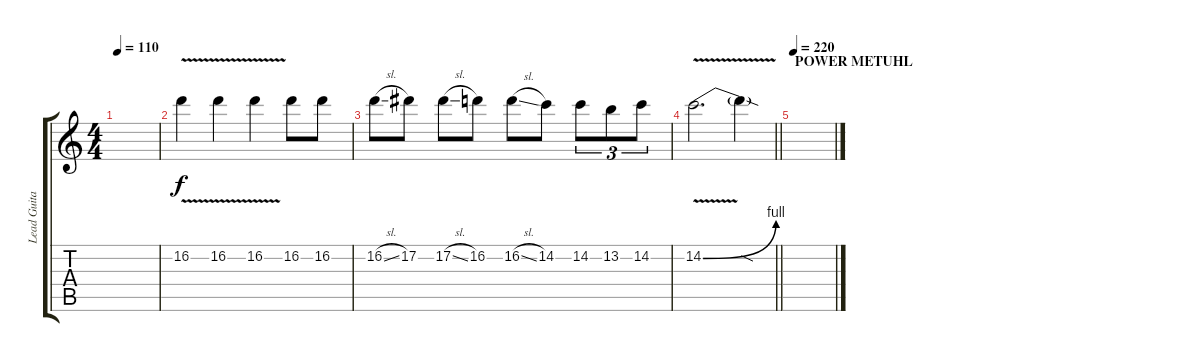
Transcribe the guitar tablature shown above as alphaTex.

\track ("Lead Guitar 2" "Lead Guita") {instrument overdrivenguitar}
\staff {score tabs}
\tuning (Eb4 Bb3 Gb3 Db3 Ab2 Eb2) {hide}
\ts (4 4)
\tempo 110
\clef g2
\ks c
|
16.2{v}.4 16.2{v}.4 16.2{v}.4 16.2.8 16.2.8 |
16.2{sl}.8 17.2.8 17.2{sl}.8 16.2.8 16.2{sl}.8 14.2.8 14.2.8{tu (3 2)} 13.2.8{tu (3 2)} 14.2.8{tu (3 2)} |
\barLineRight lightlight
14.2{be (bend 0 0 60 4) v}.2{d} 14.2{sod t}.4 |
\section ("" "POWER METUHL")
\tempo 220
